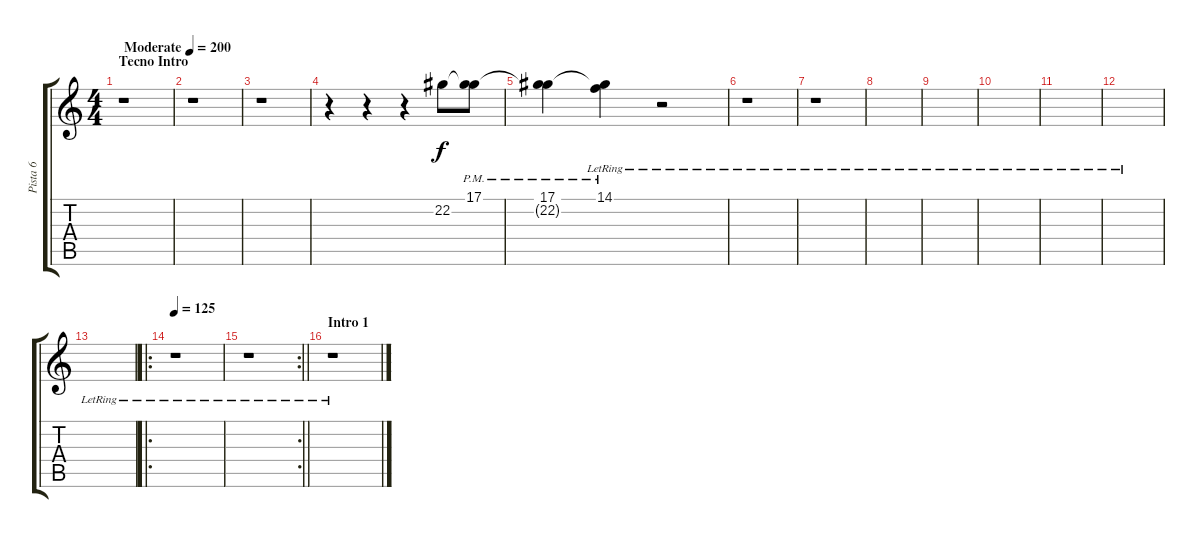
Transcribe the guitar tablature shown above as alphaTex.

\track ("Pista 6" "Pista 6") {instrument lead6voice}
\staff {score tabs}
\tuning (Eb4 Bb3 Gb3 Db3 Ab2 Eb2) {hide}
\ts (4 4)
\section ("" "Tecno Intro")
\tempo (200 "Moderate")
\tempo 115
\tempo (200 "Moderate")
\clef g2
\ks c
r.1{dy f instrument lead6voice} |
r.1 |
r.1 |
r.4 r.4 r.4 22.2.8 (17.1{pm} 22.2{t}).8 |
(17.1{pm} 22.2{t}).4 (14.1{pm lr} 22.2{t}).4 r.2 |
r.1 |
r.1 |
|
|
|
|
|
|
\ro
\tempo 125
r.1 |
\rc 2
\barLineRight lightlight
r.1 |
\section ("" "Intro 1")
r.1
